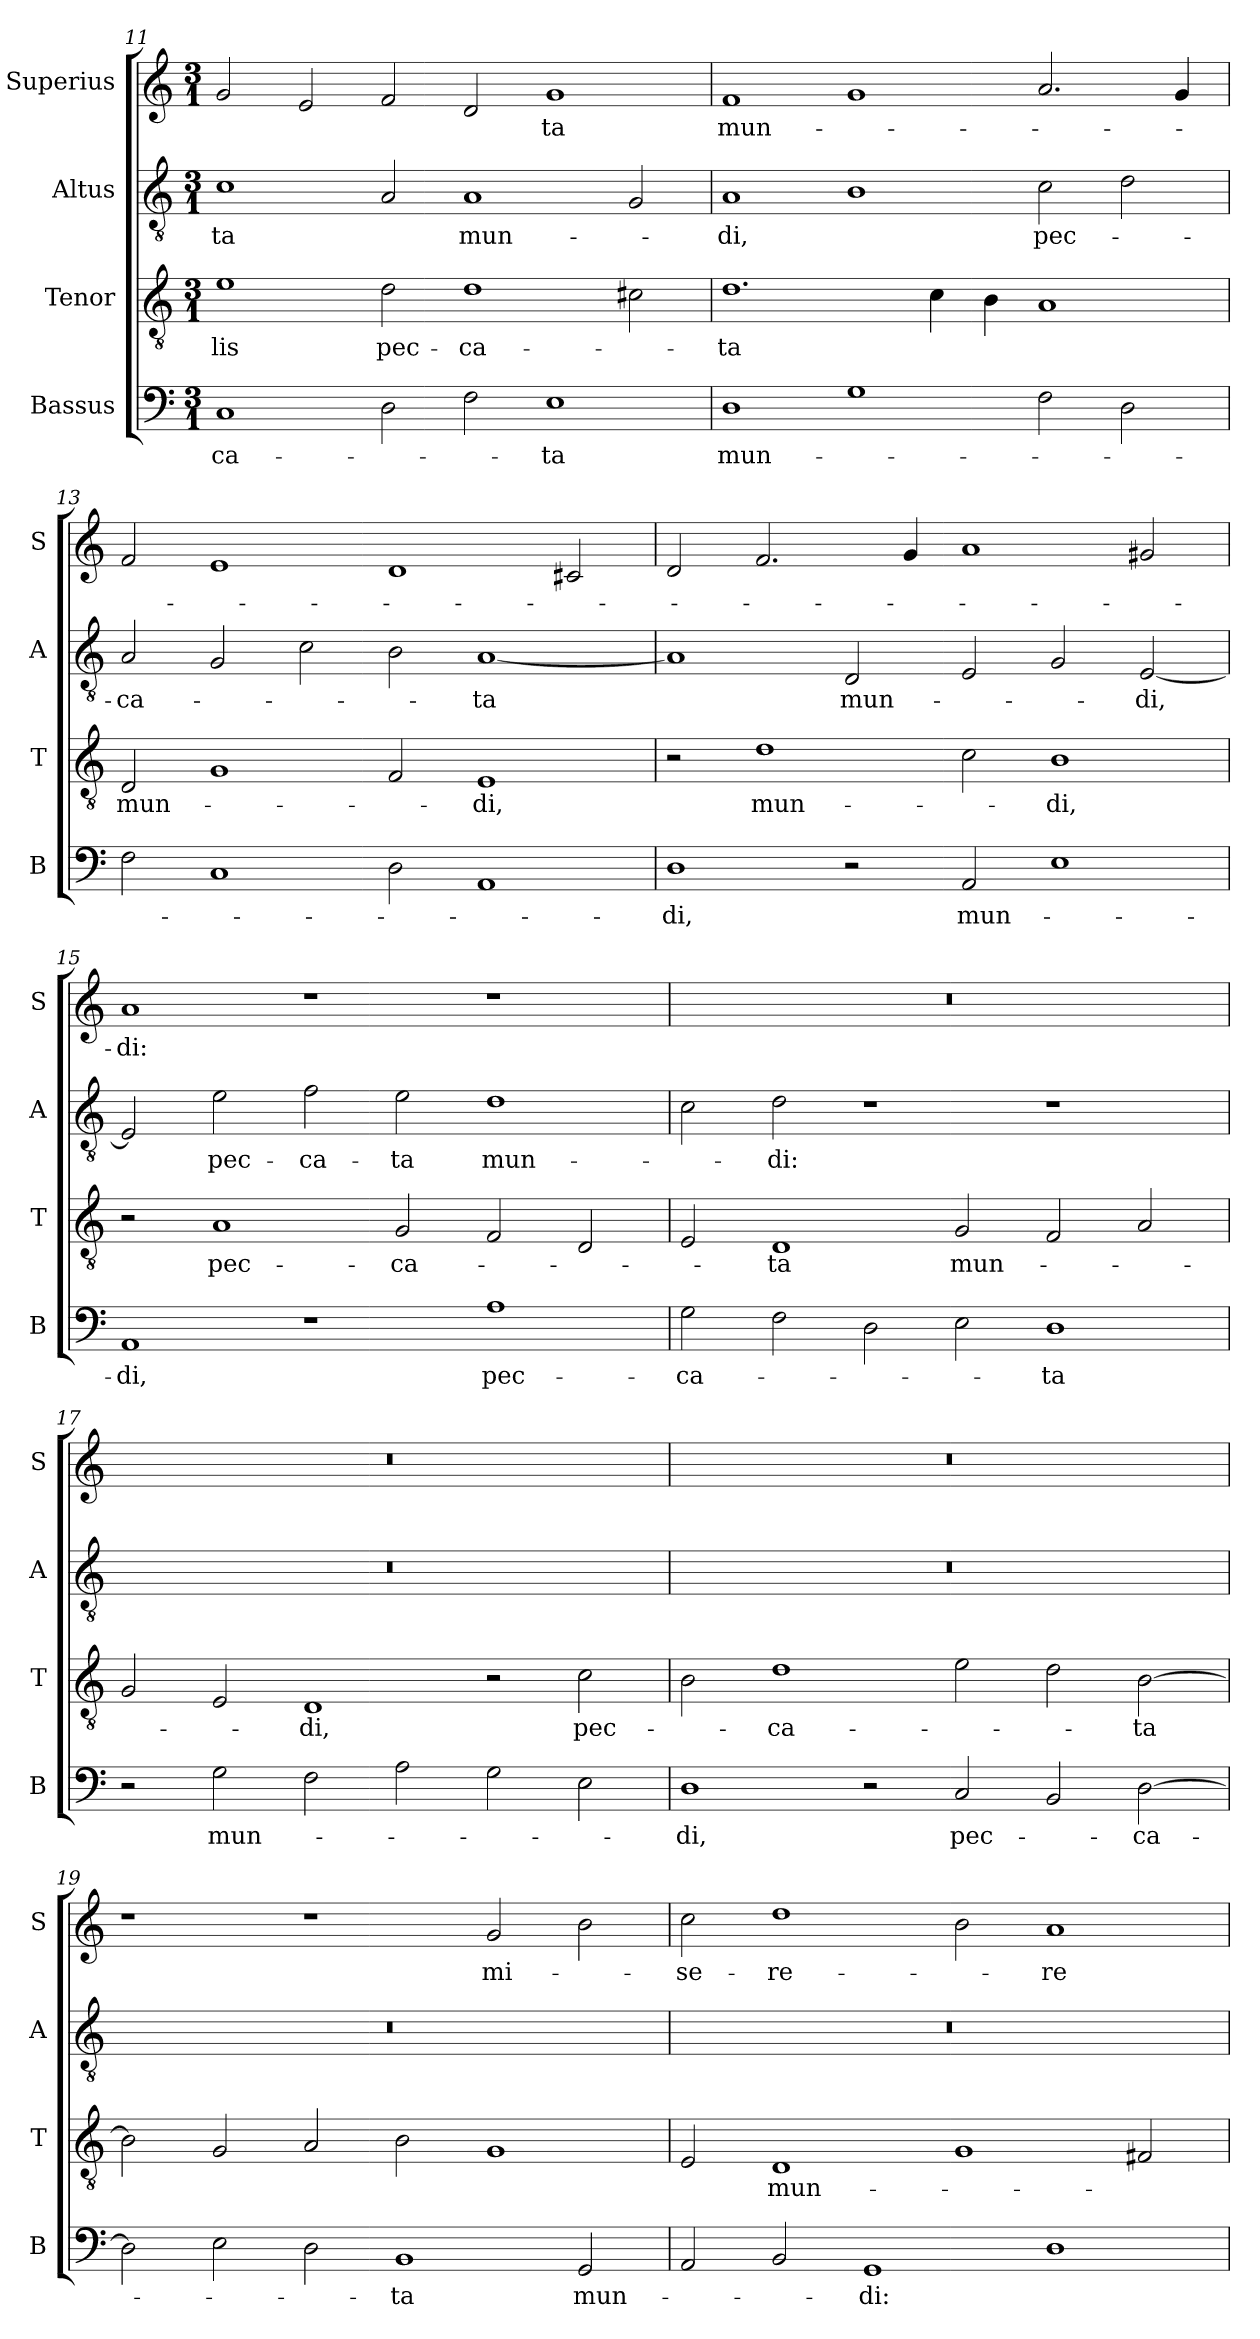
**kern	**text	**kern	**text	**kern	**text	**kern	**text
*part4	*part4	*part3	*part3	*part2	*part2	*part1	*part1
*staff4	*staff4	*staff3	*staff3	*staff2	*staff2	*staff1	*staff1
*I"Bassus	*	*I"Tenor	*	*I"Altus	*	*I"Superius	*
*I'B	*	*I'T	*	*I'A	*	*I'S	*
*clefF4	*	*clefGv2	*	*clefGv2	*	*clefG2	*
*k[]	*	*k[]	*	*k[]	*	*k[]	*
*M3/1	*	*M3/1	*	*M3/1	*	*M3/1	*
=11	=11	=11	=11	=11	=11	=11	=11
!	!LO:LY:i	!	!LO:LY:i	!	!LO:LY:i	!	!
1C	-ca-	1e	-lis	1c	-ta	2g	.
.	.	.	.	.	.	2e	.
!	!	!	!LO:LY:i	!	!	!	!
2D	.	2d	pec-	2A	.	2f	.
!	!	!	!LO:LY:i	!	!LO:LY:i	!	!
2F	.	1d	-ca-	1A	mun-	2d	.
!	!LO:LY:i	!	!	!	!	!	!
1E	-ta	.	.	.	.	1g	-ta
.	.	2c#X	.	2G	.	.	.
=12	=12	=12	=12	=12	=12	=12	=12
!	!LO:LY:i	!	!LO:LY:i	!	!LO:LY:i	!	!
1D	mun-	1.d	-ta	1A	-di,	1f	mun-
1G	.	.	.	1B	.	1g	.
.	.	4c	.	.	.	.	.
.	.	4B	.	.	.	.	.
!	!	!	!	!	!LO:LY:i	!	!
2F	.	1A	.	2c	pec-	2.a	.
2D	.	.	.	2d	.	.	.
.	.	.	.	.	.	4g	.
=13	=13	=13	=13	=13	=13	=13	=13
!	!	!	!LO:LY:i	!	!LO:LY:i	!	!
2F	.	2D	mun-	2A	-ca-	2f	.
1C	.	1G	.	2G	.	1e	.
.	.	.	.	2c	.	.	.
2D	.	2F	.	2B	.	1d	.
!	!	!	!LO:LY:i	!	!LO:LY:i	!	!
1AA	.	1E	-di,	[1A	-ta	.	.
.	.	.	.	.	.	2c#X	.
=14	=14	=14	=14	=14	=14	=14	=14
!	!LO:LY:i	!	!	!	!	!	!
1D	-di,	2r	.	1A]	.	2d	.
!	!	!	!LO:LY:i	!	!	!	!
.	.	1d	mun-	.	.	2.f	.
!	!	!	!	!	!LO:LY:i	!	!
2r	.	.	.	2D	mun-	.	.
.	.	.	.	.	.	4g	.
!	!LO:LY:i	!	!	!	!	!	!
2AA	mun-	2c	.	2E	.	1a	.
!	!	!	!LO:LY:i	!	!	!	!
1E	.	1B	-di,	2G	.	.	.
!	!	!	!	!	!LO:LY:i	!	!
.	.	.	.	[2E	-di,	2g#X	.
=15	=15	=15	=15	=15	=15	=15	=15
!	!LO:LY:i	!	!	!	!	!	!
1AA	-di,	2r	.	2E]	.	1a	-di:
!	!	!	!LO:LY:i	!	!LO:LY:i	!	!
.	.	1A	pec-	2e	pec-	.	.
!	!	!	!	!	!LO:LY:i	!	!
1r	.	.	.	2f	-ca-	1r	.
!	!	!	!LO:LY:i	!	!LO:LY:i	!	!
.	.	2G	-ca-	2e	-ta	.	.
!	!LO:LY:i	!	!	!	!LO:LY:i	!	!
1A	pec-	2F	.	1d	mun-	1r	.
.	.	2D	.	.	.	.	.
=16	=16	=16	=16	=16	=16	=16	=16
!	!LO:LY:i	!	!	!	!	!	!
2G	-ca-	2E	.	2c	.	0.r	.
!	!	!	!LO:LY:i	!	!LO:LY:i	!	!
2F	.	1D	-ta	2d	-di:	.	.
2D	.	.	.	1r	.	.	.
!	!	!	!LO:LY:i	!	!	!	!
2E	.	2G	mun-	.	.	.	.
!	!LO:LY:i	!	!	!	!	!	!
1D	-ta	2F	.	1r	.	.	.
.	.	2A	.	.	.	.	.
=17	=17	=17	=17	=17	=17	=17	=17
2r	.	2G	.	0.r	.	0.r	.
!	!LO:LY:i	!	!	!	!	!	!
2G	mun-	2E	.	.	.	.	.
!	!	!	!LO:LY:i	!	!	!	!
2F	.	1D	-di,	.	.	.	.
2A	.	.	.	.	.	.	.
2G	.	2r	.	.	.	.	.
!	!	!	!LO:LY:i	!	!	!	!
2E	.	2c	pec-	.	.	.	.
=18	=18	=18	=18	=18	=18	=18	=18
!	!LO:LY:i	!	!	!	!	!	!
1D	-di,	2B	.	0.r	.	0.r	.
!	!	!	!LO:LY:i	!	!	!	!
.	.	1d	-ca-	.	.	.	.
2r	.	.	.	.	.	.	.
!	!LO:LY:i	!	!	!	!	!	!
2C	pec-	2e	.	.	.	.	.
2BB	.	2d	.	.	.	.	.
!	!LO:LY:i	!	!LO:LY:i	!	!	!	!
[2D	-ca-	[2B	-ta	.	.	.	.
=19	=19	=19	=19	=19	=19	=19	=19
2D]	.	2B]	.	0.r	.	1r	.
2E	.	2G	.	.	.	.	.
2D	.	2A	.	.	.	1r	.
!	!LO:LY:i	!	!	!	!	!	!
1BB	-ta	2B	.	.	.	.	.
.	.	1G	.	.	.	2g	mi-
!	!LO:LY:i	!	!	!	!	!	!
2GG	mun-	.	.	.	.	2b	.
=20	=20	=20	=20	=20	=20	=20	=20
2AA	.	2E	.	0.r	.	2cc	-se-
!	!	!	!LO:LY:i	!	!	!	!
2BB	.	1D	mun-	.	.	1dd	-re-
!	!LO:LY:i	!	!	!	!	!	!
1GG	-di:	.	.	.	.	.	.
.	.	1G	.	.	.	2b	.
1D	.	.	.	.	.	1a	-re
.	.	2F#X	.	.	.	.	.
=	=	=	=	=	=	=	=
*-	*-	*-	*-	*-	*-	*-	*-
